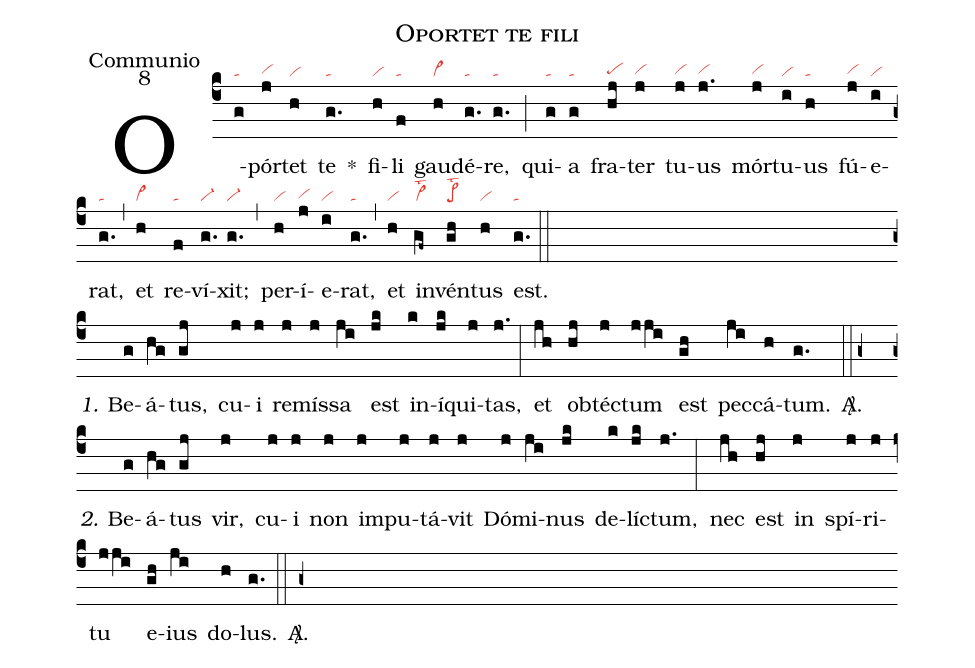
name:Oportet te fili;
office-part:Communio;
mode:8;
nabc-lines:1;
%%
(c4) O(g|ta)pór(j|vihg)tet(h|vi) te(g.|ta) *()
fi(h|vi)li(f|ta) gau(h|vi>)dé(g.|ta)re,(g.|ta) (;)
qui(g|ta)a(g|ta) fra(hj|pehg)ter(j|vihg) tu(j|vihg)us(j.|vihg) mór(j|vihg)tu(i|vi)us(h|ta) fú(j|vihg)e(i|vi)rat,(g.|ta) (,)
et(h|vi>) re(f|ta)ví(g.|vi-)xit;(g.|vi-) (,)
per(h|vi)í(j|vihg)e(i|vi)rat,(g.|ta) (,)
et(h|vi) in(gf~|vi>lst2)vén(gh|pe>lst2)tus(h|vi) est.(g.|ta) (::Z)

<i>1.</i> Be(g)á(hg)tus,(gj) cu(j)i(j) re(j)mís(j)sa(ji) est(jk) in(k)í(jk)qui(j)tas,(j.) (:)
et(jh) ob(hj)téc(j)tum(j/ji) est(gh) pec(ji)cá(h)tum.(g.) <sp>A/</sp>.(::g+Z)

<i>2.</i> Be(g)á(hg)tus(gj) vir,(j) cu(j)i(j) non(j) im(j)pu(j)tá(j)vit(j) Dó(j)mi(ji)nus(jk) de(k)líc(jk)tum,(j.) (:)
nec(jh) est(hj) in(j) spí(j)ri(j)tu(j/ji) e(gh)ius(ji) do(h)lus.(g.) <sp>A/</sp>.(::g+)
